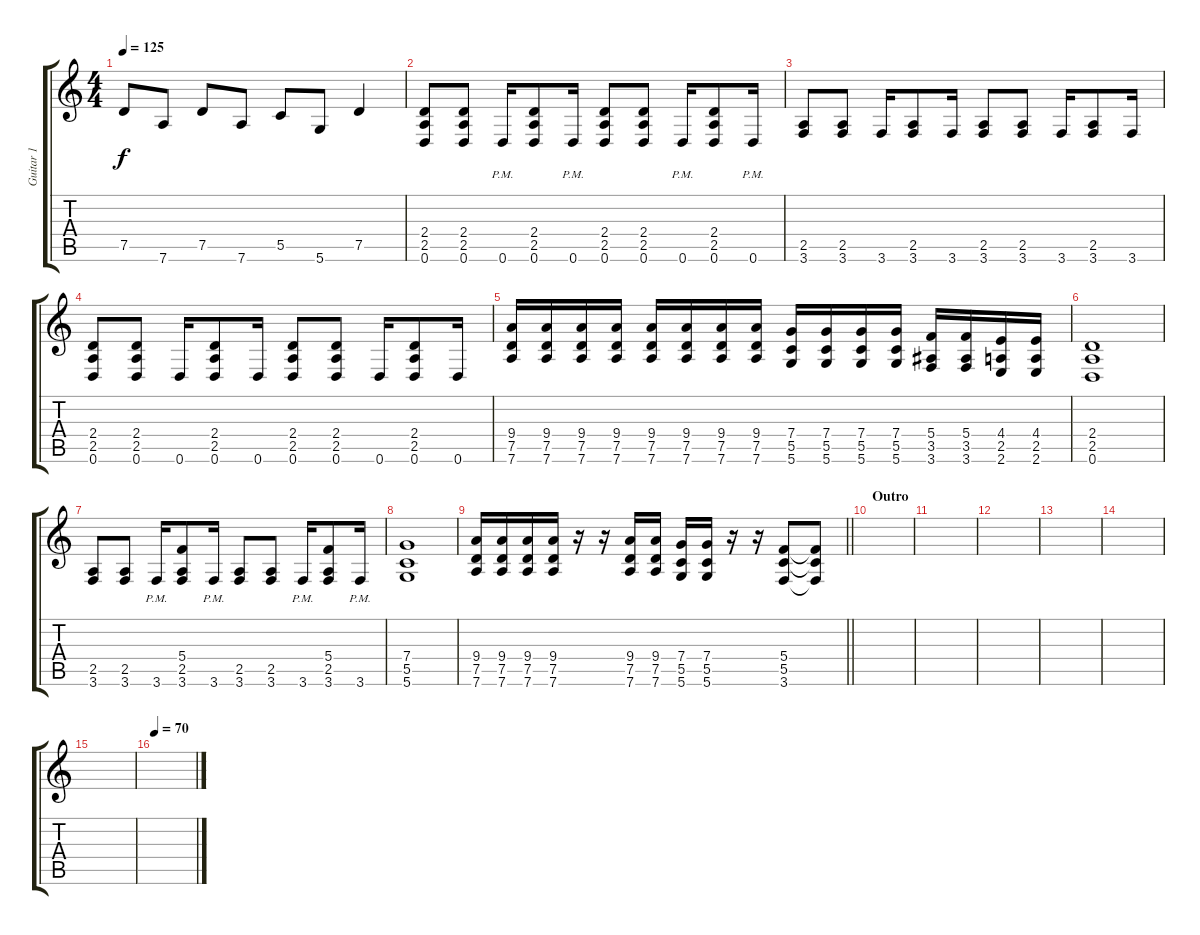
\track ("Guitar 1" "Guitar 1") {instrument distortionguitar}
\staff {score tabs}
\tuning (D4 A3 F3 C3 G2 D2) {hide}
\ts (4 4)
\tempo 125
\clef g2
\ks c
7.5.8{dy f} 7.6.8 7.5.8 7.6.8 5.5.8 5.6.8 7.5.4 |
(2.4 2.5 0.6).8 (2.4 2.5 0.6).8 0.6{pm}.16 (2.4 2.5 0.6).8 0.6{pm}.16 (2.4 2.5 0.6).8 (2.4 2.5 0.6).8 0.6{pm}.16 (2.4 2.5 0.6).8 0.6{pm}.16 |
(2.5 3.6).8 (2.5 3.6).8 3.6.16 (2.5 3.6).8 3.6.16 (2.5 3.6).8 (2.5 3.6).8 3.6.16 (2.5 3.6).8 3.6.16 |
(2.4 2.5 0.6).8 (2.4 2.5 0.6).8 0.6.16 (2.4 2.5 0.6).8 0.6.16 (2.4 2.5 0.6).8 (2.4 2.5 0.6).8 0.6.16 (2.4 2.5 0.6).8 0.6.16 |
(9.4 7.5 7.6).16 (9.4 7.5 7.6).16 (9.4 7.5 7.6).16 (9.4 7.5 7.6).16 (9.4 7.5 7.6).16 (9.4 7.5 7.6).16 (9.4 7.5 7.6).16 (9.4 7.5 7.6).16 (7.4 5.5 5.6).16 (7.4 5.5 5.6).16 (7.4 5.5 5.6).16 (7.4 5.5 5.6).16 (5.4 3.5 3.6).16 (5.4 3.5 3.6).16 (4.4 2.5 2.6).16 (4.4 2.5 2.6).16 |
(2.4 2.5 0.6).1 |
(2.5 3.6).8 (2.5 3.6).8 3.6{pm}.16 (5.4 2.5 3.6).8 3.6{pm}.16 (2.5 3.6).8 (2.5 3.6).8 3.6{pm}.16 (5.4 2.5 3.6).8 3.6{pm}.16 |
(7.4 5.5 5.6).1 |
\barLineRight lightlight
(9.4 7.5 7.6).16 (9.4 7.5 7.6).16 (9.4 7.5 7.6).16 (9.4 7.5 7.6).16 r.16 r.16 (9.4 7.5 7.6).16 (9.4 7.5 7.6).16 (7.4 5.5 5.6).16 (7.4 5.5 5.6).16 r.16 r.16 (5.4 5.5 3.6).8 (5.4{t} 5.5{t} 3.6{t}).8 |
\section ("" "Outro")
|
|
|
|
|
|
\tempo 70
